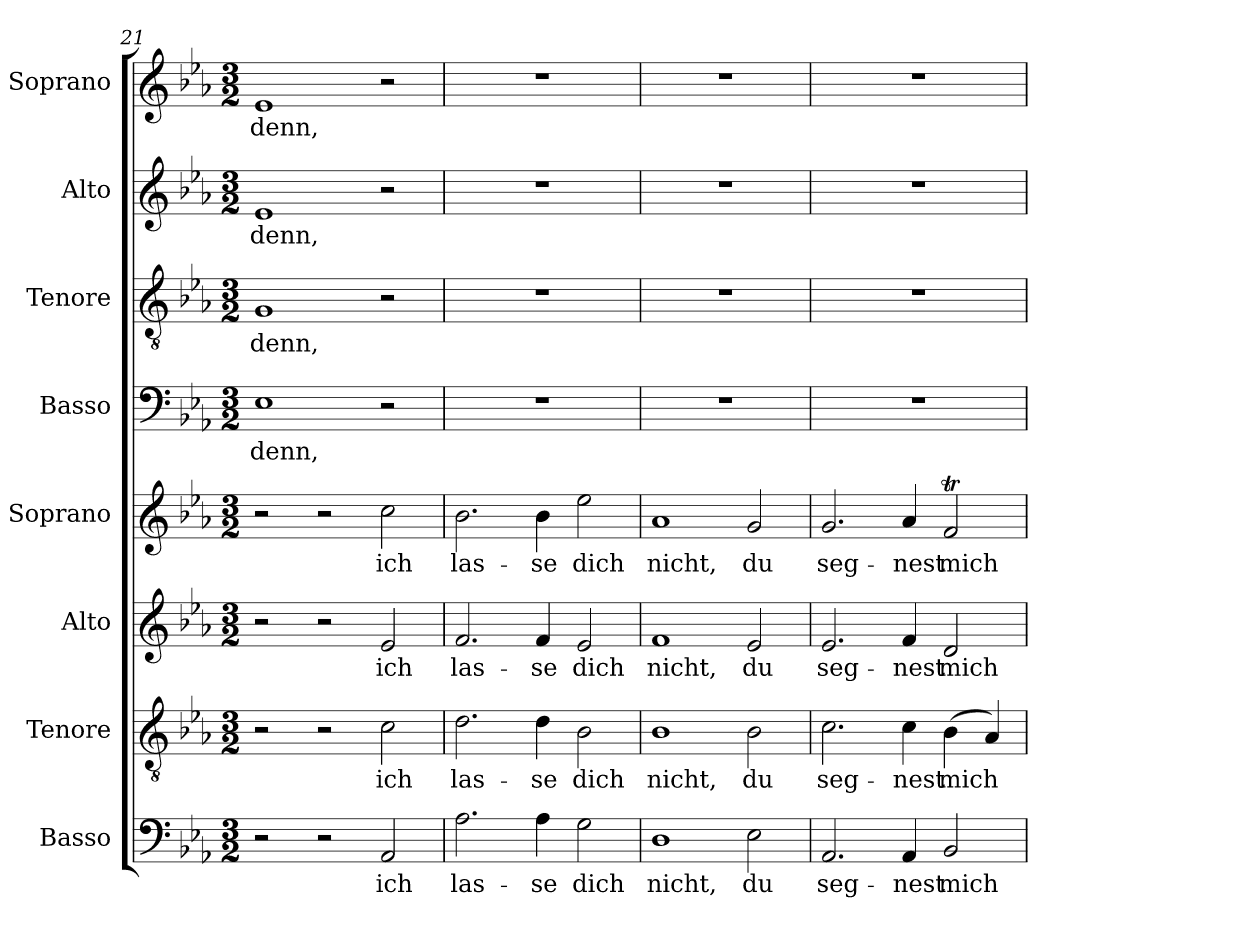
**kern	**text	**kern	**text	**kern	**text	**kern	**text	**kern	**text	**kern	**text	**kern	**text	**kern	**text
*part8	*part8	*part7	*part7	*part6	*part6	*part5	*part5	*part4	*part4	*part3	*part3	*part2	*part2	*part1	*part1
*staff8	*staff8	*staff7	*staff7	*staff6	*staff6	*staff5	*staff5	*staff4	*staff4	*staff3	*staff3	*staff2	*staff2	*staff1	*staff1
*I"Basso	*	*I"Tenore	*	*I"Alto	*	*I"Soprano	*	*I"Basso	*	*I"Tenore	*	*I"Alto	*	*I"Soprano	*
*I'B	*	*I'T	*	*I'A	*	*I'S	*	*I'B	*	*I'T	*	*I'A	*	*I'S	*
*clefF4	*	*clefGv2	*	*clefG2	*	*clefG2	*	*clefF4	*	*clefGv2	*	*clefG2	*	*clefG2	*
*k[b-e-a-]	*	*k[b-e-a-]	*	*k[b-e-a-]	*	*k[b-e-a-]	*	*k[b-e-a-]	*	*k[b-e-a-]	*	*k[b-e-a-]	*	*k[b-e-a-]	*
*E-:	*	*E-:	*	*E-:	*	*E-:	*	*E-:	*	*E-:	*	*E-:	*	*E-:	*
*M3/2	*	*M3/2	*	*M3/2	*	*M3/2	*	*M3/2	*	*M3/2	*	*M3/2	*	*M3/2	*
=21	=21	=21	=21	=21	=21	=21	=21	=21	=21	=21	=21	=21	=21	=21	=21
2r	.	2r	.	2r	.	2r	.	1E-	denn,	1G	denn,	1e-	denn,	1e-	denn,
2r	.	2r	.	2r	.	2r	.	.	.	.	.	.	.	.	.
2AA-/	ich	2c\	ich	2e-/	ich	2cc\	ich	2r	.	2r	.	2r	.	2r	.
=22	=22	=22	=22	=22	=22	=22	=22	=22	=22	=22	=22	=22	=22	=22	=22
2.A-\	las-	2.d\	las-	2.f/	las-	2.b-\	las-	1.r	.	1.r	.	1.r	.	1.r	.
4A-\	-se	4d\	-se	4f/	-se	4b-\	-se	.	.	.	.	.	.	.	.
2G\	dich	2B-\	dich	2e-/	dich	2ee-\	dich	.	.	.	.	.	.	.	.
=23	=23	=23	=23	=23	=23	=23	=23	=23	=23	=23	=23	=23	=23	=23	=23
1D	nicht,	1B-	nicht,	1f	nicht,	1a-	nicht,	1.r	.	1.r	.	1.r	.	1.r	.
2E-\	du	2B-\	du	2e-/	du	2g/	du	.	.	.	.	.	.	.	.
=24	=24	=24	=24	=24	=24	=24	=24	=24	=24	=24	=24	=24	=24	=24	=24
2.AA-/	seg-	2.c\	seg-	2.e-/	seg-	2.g/	seg-	1.r	.	1.r	.	1.r	.	1.r	.
4AA-/	-nest	4c\	-nest	4f/	-nest	4a-/	-nest	.	.	.	.	.	.	.	.
2BB-/	mich	(4B-\	mich	2d/	mich	2fT/	mich	.	.	.	.	.	.	.	.
.	.	4A-/)	.	.	.	.	.	.	.	.	.	.	.	.	.
=	=	=	=	=	=	=	=	=	=	=	=	=	=	=	=
*-	*-	*-	*-	*-	*-	*-	*-	*-	*-	*-	*-	*-	*-	*-	*-
